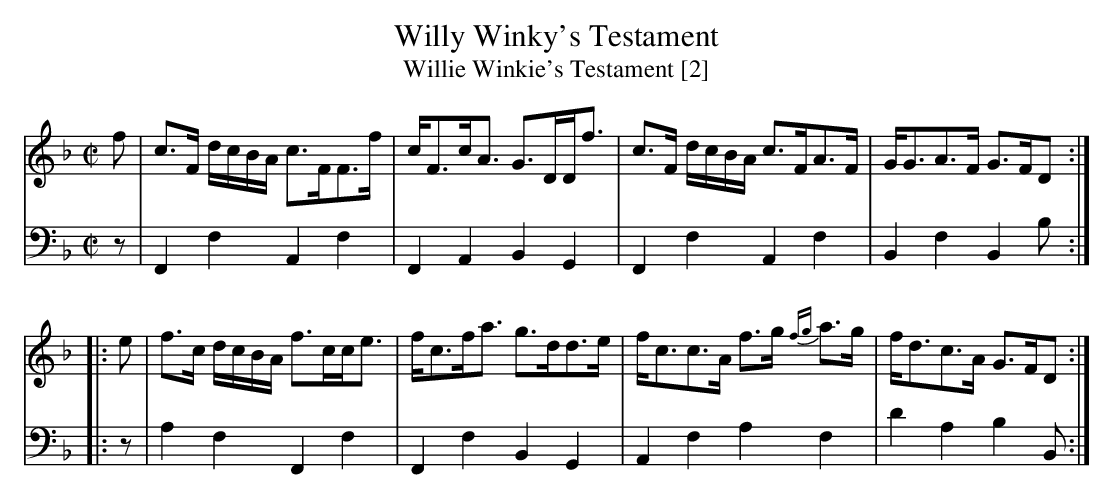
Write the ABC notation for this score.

X:1
T:Willy Winky's Testament
T:Willie Winkie's Testament [2]
M:C|
L:1/8
K:F
V:1
f|c>F d/c/B/A/ c>FF>f|c<Fc<A G>DD<f|c>F d/c/B/A/ c>FA>F|G<GA>F G>FD:|
|:e|f>c d/c/B/A/ f>cc<e|f<cf<a g>dd>e|f<cc>A f>g {fg}a>g|f<dc>A G>FD:|
V:2 clef = bass
z|F,,2F,2A,,2F,2|F,,2A,,2B,,2G,,2|F,,2F,2A,,2F,2|B,,2F,2B,,2B,:|
|:z|A,2F,2F,,2F,2|F,,2F,2B,,2G,,2|A,,2F,2A,2F,2|D2A,2B,2B,,:|
